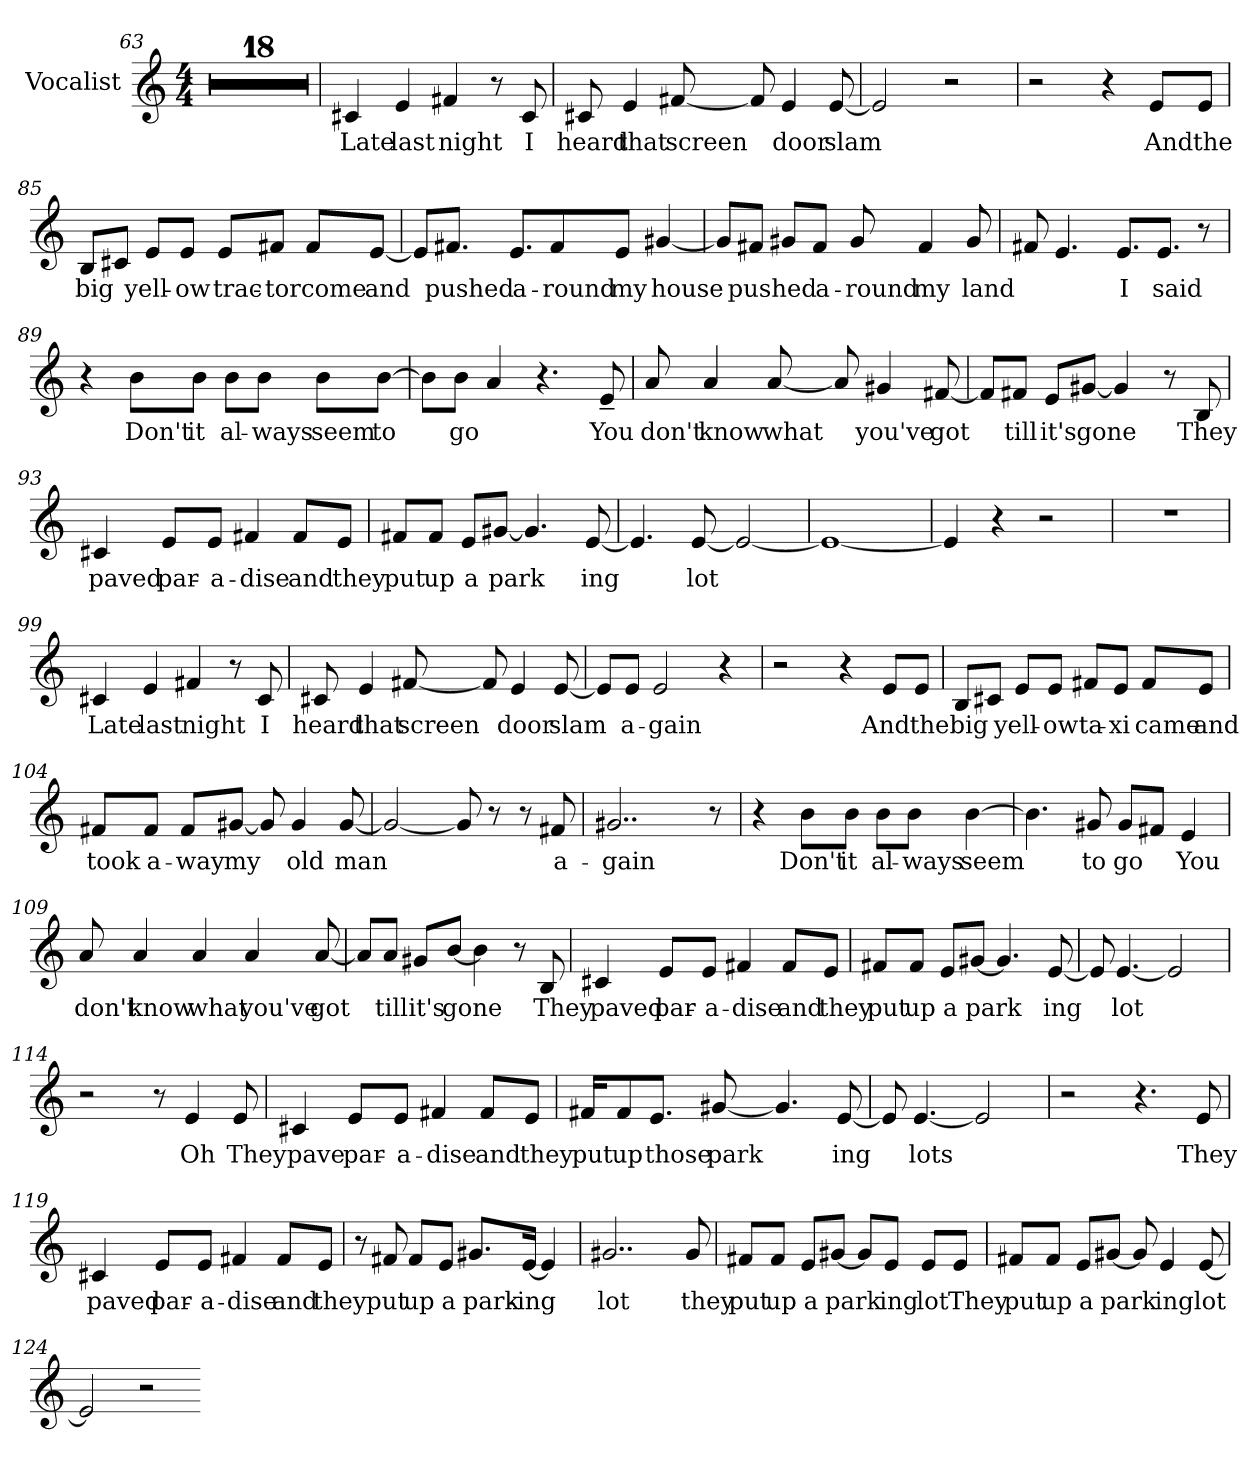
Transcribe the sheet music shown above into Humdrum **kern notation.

**kern	**text
*part1	*part1
*staff1	*staff1
*I"Vocalist	*
*clefG2	*
*M4/4	*
=63	=63
1r	.
=64	=64
1r	.
=65	=65
1r	.
=66	=66
1r	.
=67	=67
1r	.
=68	=68
1r	.
=69	=69
1r	.
=70	=70
1r	.
=71	=71
1r	.
=72	=72
1r	.
=73	=73
1r	.
=74	=74
1r	.
=75	=75
1r	.
=76	=76
1r	.
=77	=77
1r	.
=78	=78
1r	.
=79	=79
1r	.
=80	=80
1r	.
=81	=81
4c#X	Late
4e	last
4f#X	night
8r	.
8c#	I
=82	=82
8c#X	heard
4e	that
[8f#X	screen
8f#]	_
4e	door
[8e	slam
=83	=83
2e]	_
2r	.
=84	=84
2r	.
4r	.
8e/L	And
8e/J	the
=85	=85
8B/L	big
8c#X/J	_
8e/L	yell-
8e/J	-ow
8e/L	trac-
8f#X/J	-tor
8f#/L	come
[8e/J	and
=86	=86
8e/L]	_
8.f#X/J	pushed
8.e/L	a-
8f#/	-round
8e/J	my
[4g#X	house
=87	=87
8g#/L]	_
8f#X/J	pushed
8g#X/L	_
8f#/J	a-
8g#	-round
4f#	my
8g#	land
=88	=88
8f#X	_
4.e	_
8.e/L	I
8.e/J	said
8r	.
=89	=89
4r	.
8b\L	Don't
8b\J	it
8b\L	al-
8b\J	-ways
8b\L	seem
[8b\J	to
=90	=90
8b\L]	_
8b\J	go
4a	_
4.r	.
8e~	You
=91	=91
8a	don't
4a	know
[8a	what
8a]	_
4g#X	you've
[8f#X	got
=92	=92
8f#/L]	_
8f#X/J	till
8e/L	it's
[8g#X/J	gone
4g#]	_
8r	.
8B	They
=93	=93
4c#X	paved
8e/L	par-
8e/J	-a-
4f#X	-dise
8f#/L	and
8e/J	they
=94	=94
8f#X/L	put
8f#/J	up
8e/L	a
[8g#X/J	park-
4.g#]	_
[8e	-ing
=95	=95
4.e]	_
[8e	lot
2e_	_
=96	=96
1e_	_
=97	=97
4e]	_
4r	.
2r	.
=98	=98
1r	.
=99	=99
4c#X	Late
4e	last
4f#X	night
8r	.
8c#	I
=100	=100
8c#X	heard
4e	that
[8f#X	screen
8f#]	_
4e	door
[8e	slam
=101	=101
8e/L]	_
8e/J	a-
2e	-gain
4r	.
=102	=102
2r	.
4r	.
8e/L	And
8e/J	the
=103	=103
8B/L	big
8c#X/J	_
8e/L	yell-
8e/J	-ow
8f#X/L	ta-
8e/J	-xi
8f#/L	came
8e/J	and
=104	=104
8f#X/L	took
8f#/J	a-
8f#/L	-way
[8g#X/J	my
8g#]	_
4g#	old
[8g#	man
=105	=105
2g#_	_
8g#]	_
8r	.
8r	.
8f#X	a-
=106	=106
2..g#X	-gain
8r	.
=107	=107
4r	.
8b\L	Don't
8b\J	it
8b\L	al-
8b\J	-ways
[4b	seem
=108	=108
4.b]	_
8g#X	to
8g#/L	go
8f#X/J	_
4e	You
=109	=109
8a	don't
4a	know
4a	what
4a	you've
[8a	got
=110	=110
8a/L]	_
8a/J	till
8g#X/L	it's
[8b/J	gone
4b]	_
8r	.
8B	They
=111	=111
4c#X	paved
8e/L	par-
8e/J	-a-
4f#X	-dise
8f#/L	and
8e/J	they
=112	=112
8f#X/L	put
8f#/J	up
8e/L	a
[8g#X/J	park-
4.g#]	_
[8e	-ing
=113	=113
8e]	_
[4.e	lot
2e]	_
=114	=114
2r	.
8r	.
4e	Oh
8e	They
=115	=115
4c#X	pave
8e/L	par-
8e/J	-a-
4f#X	-dise
8f#/L	and
8e/J	they
=116	=116
16f#X/KL	put
8f#/	up
8.e/J	those
[8g#X	park-
4.g#]	_
[8e	-ing
=117	=117
8e]	_
[4.e	lots
2e]	_
=118	=118
2r	.
4.r	.
8e	They
=119	=119
4c#X	paved
8e/L	par-
8e/J	-a-
4f#X	-dise
8f#/L	and
8e/J	they
=120	=120
8r	.
8f#X	put
8f#/L	up
8e/J	a
8.g#X/L	park-
[16e/Jk	-ing
4e]	_
=121	=121
2..g#X	lot
8g#	they
=122	=122
8f#X/L	put
8f#/J	up
8e/L	a
[8g#X/J	park-
8g#/L]	_
8e/J	-ing
8e/L	lot
8e/J	They
=123	=123
8f#X/L	put
8f#/J	up
8e/L	a
[8g#X/J	park-
8g#]	_
4e	-ing
[8e	lot
=124	=124
2e]	_
2r	.
=-	=-
*-	*-
